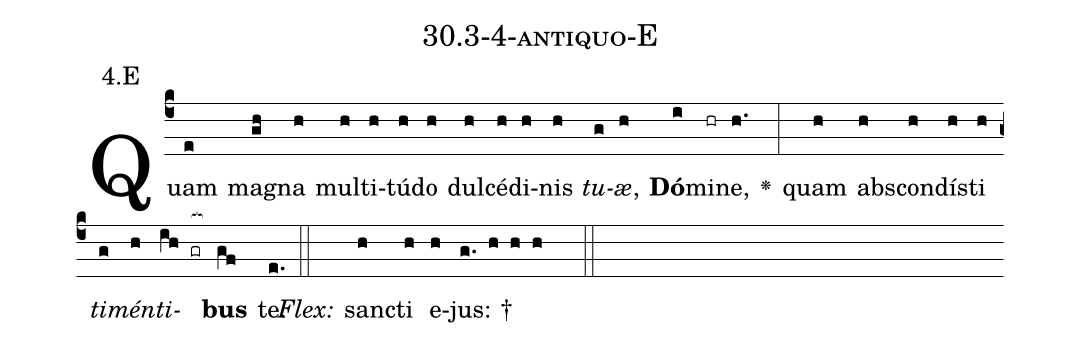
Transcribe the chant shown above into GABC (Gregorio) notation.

name: 30.3-4-antiquo-E;
annotation: 4.E;
%%
(c4)Quam(e) ma(gh)gna(h) mul(h)ti(h)tú(h)do(h) dul(h)cé(h)di(h)nis(h) <i>tu</i>(g)<i>æ</i>,(h) <b>Dó</b>(i)mi(hr)ne,(h.) <v>\greheightstar</v>(:) quam(h) abs(h)con(h)dís(h)ti(h) <i>ti</i>(g)<i>mén</i>(h)<i>ti</i>(ih gr[ocb:1{])<b>bus</b>(gf[ocb:0}]) te.(e.) (::)
<i>Flex:</i>()  sanc(h)ti(h) e(h)jus: †(g. h h h  ::)

%E(h) u(g) o(h) u(ih) a(gf) e.(e.) (::)
